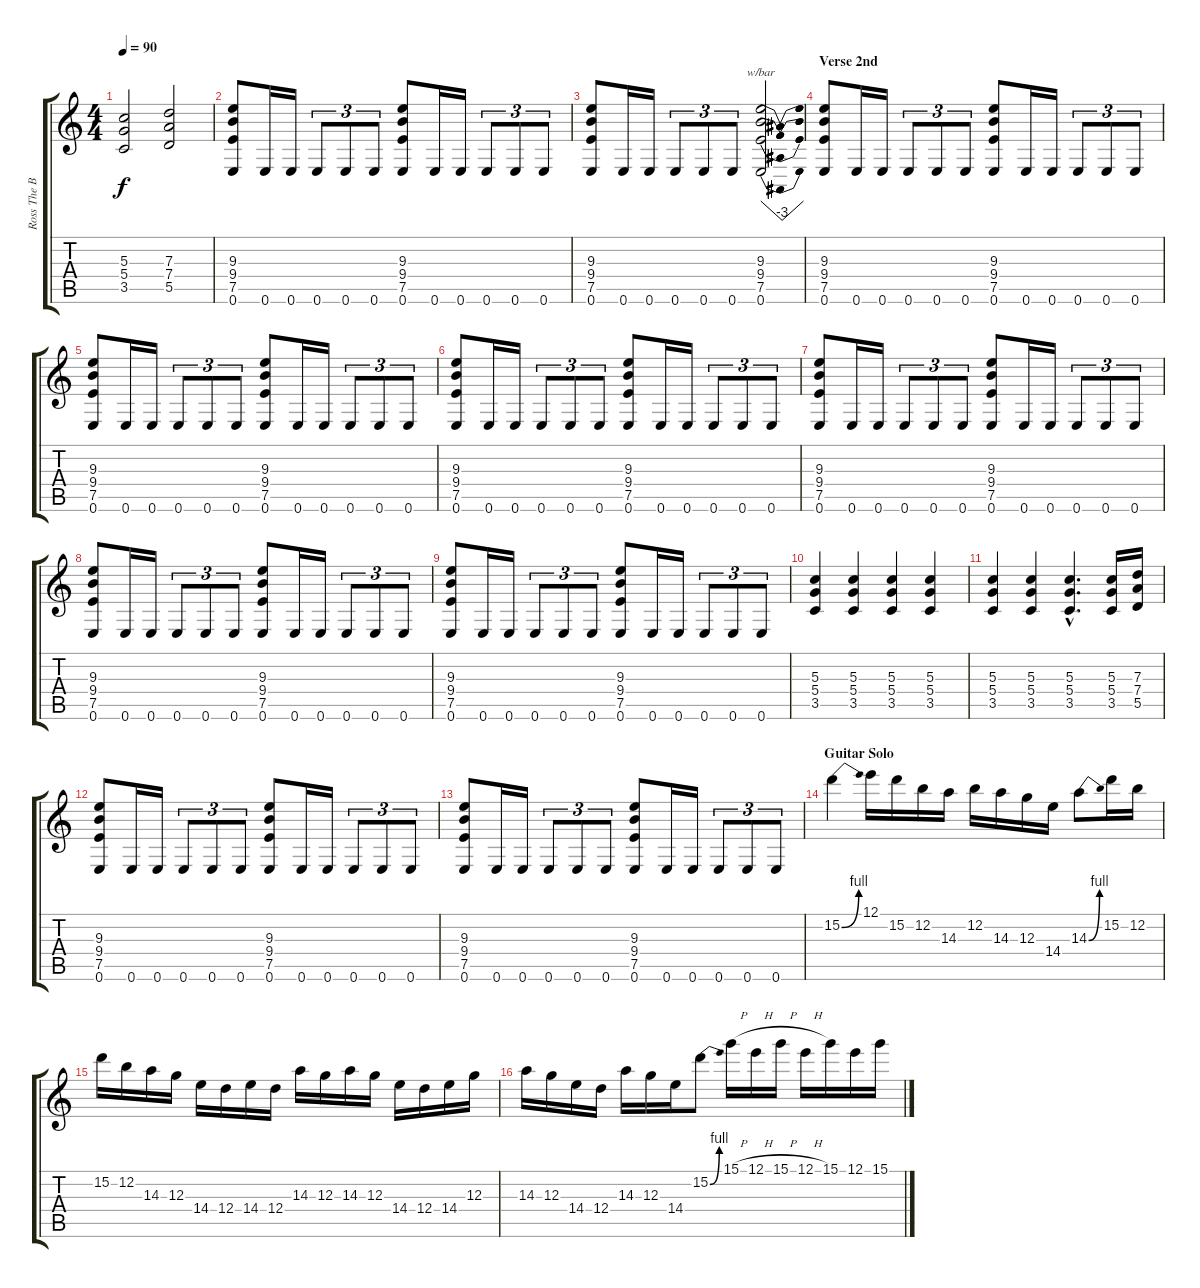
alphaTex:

\track ("Ross The Boss-Lead" "Ross The B") {instrument distortionguitar}
\staff {score tabs}
\tuning (E4 B3 G3 D3 A2 E2) {hide}
\ts (4 4)
\tempo 90
\clef g2
\ks c
(5.3 5.4 3.5).2{dy f} (7.3 7.4 5.5).2 |
(9.3 9.4 7.5 0.6).8 0.6.16 0.6.16 0.6.8{tu (3 2)} 0.6.8{tu (3 2)} 0.6.8{tu (3 2)} (9.3 9.4 7.5 0.6).8 0.6.16 0.6.16 0.6.8{tu (3 2)} 0.6.8{tu (3 2)} 0.6.8{tu (3 2)} |
(9.3 9.4 7.5 0.6).8 0.6.16 0.6.16 0.6.8{tu (3 2)} 0.6.8{tu (3 2)} 0.6.8{tu (3 2)} (9.3 9.4 7.5 0.6).2{tbe (dip default 0 0 30 -12 60 0)} |
\section ("" "Verse 2nd")
(9.3 9.4 7.5 0.6).8 0.6.16 0.6.16 0.6.8{tu (3 2)} 0.6.8{tu (3 2)} 0.6.8{tu (3 2)} (9.3 9.4 7.5 0.6).8 0.6.16 0.6.16 0.6.8{tu (3 2)} 0.6.8{tu (3 2)} 0.6.8{tu (3 2)} |
(9.3 9.4 7.5 0.6).8 0.6.16 0.6.16 0.6.8{tu (3 2)} 0.6.8{tu (3 2)} 0.6.8{tu (3 2)} (9.3 9.4 7.5 0.6).8 0.6.16 0.6.16 0.6.8{tu (3 2)} 0.6.8{tu (3 2)} 0.6.8{tu (3 2)} |
(9.3 9.4 7.5 0.6).8 0.6.16 0.6.16 0.6.8{tu (3 2)} 0.6.8{tu (3 2)} 0.6.8{tu (3 2)} (9.3 9.4 7.5 0.6).8 0.6.16 0.6.16 0.6.8{tu (3 2)} 0.6.8{tu (3 2)} 0.6.8{tu (3 2)} |
(9.3 9.4 7.5 0.6).8 0.6.16 0.6.16 0.6.8{tu (3 2)} 0.6.8{tu (3 2)} 0.6.8{tu (3 2)} (9.3 9.4 7.5 0.6).8 0.6.16 0.6.16 0.6.8{tu (3 2)} 0.6.8{tu (3 2)} 0.6.8{tu (3 2)} |
(9.3 9.4 7.5 0.6).8 0.6.16 0.6.16 0.6.8{tu (3 2)} 0.6.8{tu (3 2)} 0.6.8{tu (3 2)} (9.3 9.4 7.5 0.6).8 0.6.16 0.6.16 0.6.8{tu (3 2)} 0.6.8{tu (3 2)} 0.6.8{tu (3 2)} |
(9.3 9.4 7.5 0.6).8 0.6.16 0.6.16 0.6.8{tu (3 2)} 0.6.8{tu (3 2)} 0.6.8{tu (3 2)} (9.3 9.4 7.5 0.6).8 0.6.16 0.6.16 0.6.8{tu (3 2)} 0.6.8{tu (3 2)} 0.6.8{tu (3 2)} |
(5.3 5.4 3.5).4 (5.3 5.4 3.5).4 (5.3 5.4 3.5).4 (5.3 5.4 3.5).4 |
(5.3 5.4 3.5).4 (5.3 5.4 3.5).4 (5.3{hac} 5.4{hac} 3.5{hac}).4{d} (5.3 5.4 3.5).16 (7.3 7.4 5.5).16 |
(9.3 9.4 7.5 0.6).8 0.6.16 0.6.16 0.6.8{tu (3 2)} 0.6.8{tu (3 2)} 0.6.8{tu (3 2)} (9.3 9.4 7.5 0.6).8 0.6.16 0.6.16 0.6.8{tu (3 2)} 0.6.8{tu (3 2)} 0.6.8{tu (3 2)} |
(9.3 9.4 7.5 0.6).8 0.6.16 0.6.16 0.6.8{tu (3 2)} 0.6.8{tu (3 2)} 0.6.8{tu (3 2)} (9.3 9.4 7.5 0.6).8 0.6.16 0.6.16 0.6.8{tu (3 2)} 0.6.8{tu (3 2)} 0.6.8{tu (3 2)} |
\section ("" "Guitar Solo")
15.2{be (bend 0 0 60 4)}.4 12.1.16 15.2.16 12.2.16 14.3.16 12.2.16 14.3.16 12.3.16 14.4.16 14.3{be (bend 0 0 60 4)}.8 15.2.16 12.2.16 |
15.2.16 12.2.16 14.3.16 12.3.16 14.4.16 12.4.16 14.4.16 12.4.16 14.3.16 12.3.16 14.3.16 12.3.16 14.4.16 12.4.16 14.4.16 12.3.16 |
14.3.16 12.3.16 14.4.16 12.4.16 14.3.16 12.3.16 14.4.16 15.2{be (bend 0 0 60 4)}.8 15.1{h}.16 12.1{h}.16 15.1{h}.16 12.1{h}.16 15.1.16 12.1.16 15.1.16
